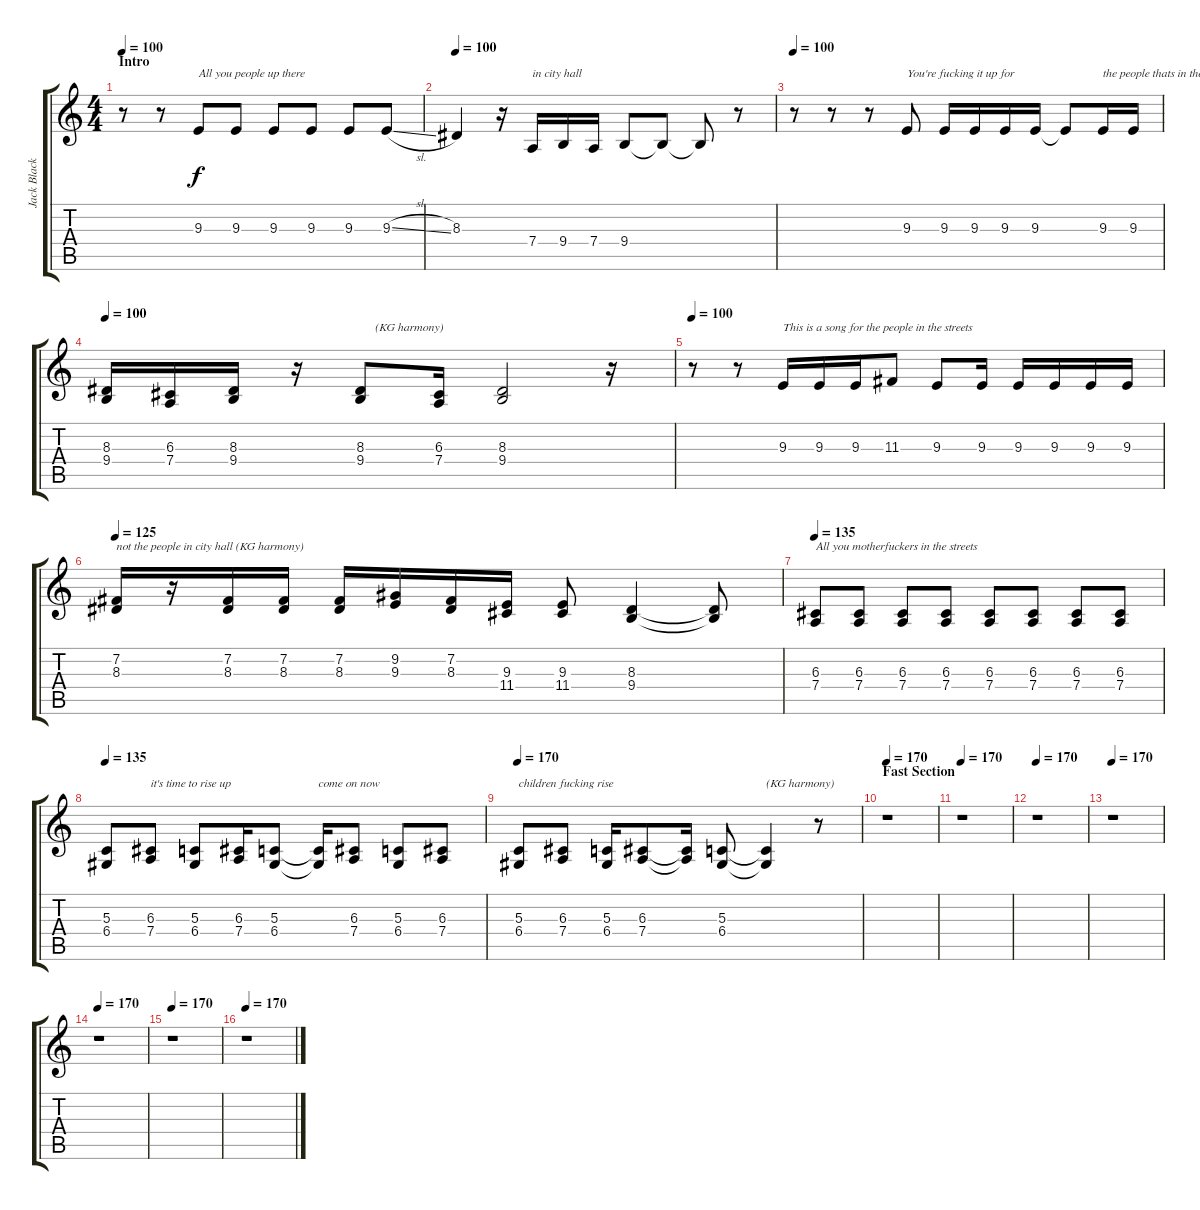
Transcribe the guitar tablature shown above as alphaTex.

\track ("Jack Black (Lead Vocals)" "Jack Black") {instrument clarinet}
\staff {score tabs}
\tuning (E4 B3 G3 D3 A2 E2) {hide}
\ts (4 4)
\section ("" "Intro")
\tempo 100
\clef g2
\ks c
r.8{dy f instrument clarinet} r.8 9.3.8{txt "All you people up there"} 9.3.8 9.3.8 9.3.8 9.3.8 9.3{sl}.8 |
\tempo 100
8.3.4 r.16 7.4.16{txt "in city hall"} 9.4.16 7.4.16 9.4.8 9.4{t}.8 9.4{t}.8 r.8 |
\tempo 100
r.8 r.8 r.8 9.3.8{txt "You're fucking it up for"} 9.3.16 9.3.16 9.3.16 9.3.16 9.3{t}.8 9.3.16{txt "the people thats in the streets"} 9.3.16 |
\tempo 100
(8.3 9.4).16 (6.3 7.4).16 (8.3 9.4).16 r.16 (8.3 9.4).8{txt "     (KG harmony)"} (6.3 7.4).16 (8.3 9.4).2 r.16 |
\tempo 100
r.8 r.8 9.3.16{txt "This is a song for the people in the streets"} 9.3.16 9.3.16 11.3.8 9.3.8 9.3.16 9.3.16 9.3.16 9.3.16 9.3.16 |
\tempo 125
(7.2 8.3).16{txt "not the people in city hall (KG harmony)"} r.16 (7.2 8.3).16 (7.2 8.3).16 (7.2 8.3).16 (9.2 9.3).16 (7.2 8.3).16 (9.3 11.4).16 (9.3 11.4).8 (8.3 9.4).4 (8.3{t} 9.4{t}).8 |
\tempo 135
(6.3 7.4).8{txt "All you motherfuckers in the streets"} (6.3 7.4).8 (6.3 7.4).8 (6.3 7.4).8 (6.3 7.4).8 (6.3 7.4).8 (6.3 7.4).8 (6.3 7.4).8 |
\tempo 135
(5.3 6.4).8 (6.3 7.4).8{txt "it's time to rise up"} (5.3 6.4).8 (6.3 7.4).16 (5.3 6.4).8 (5.3{t} 6.4{t}).16{txt "come on now"} (6.3 7.4).8 (5.3 6.4).8 (6.3 7.4).8 |
\tempo 170
(5.3 6.4).8{txt "children fucking rise"} (6.3 7.4).8 (5.3 6.4).16 (6.3 7.4).8 (6.3{t} 7.4{t}).16 (5.3 6.4).8 (5.3{t} 6.4{t}).4{txt "(KG harmony)"} r.8 |
\section ("" "Fast Section")
\tempo 170
r.1 |
\tempo 170
r.1 |
\tempo 170
r.1 |
\tempo 170
r.1 |
\tempo 170
r.1 |
\tempo 170
r.1 |
\tempo 170
r.1
